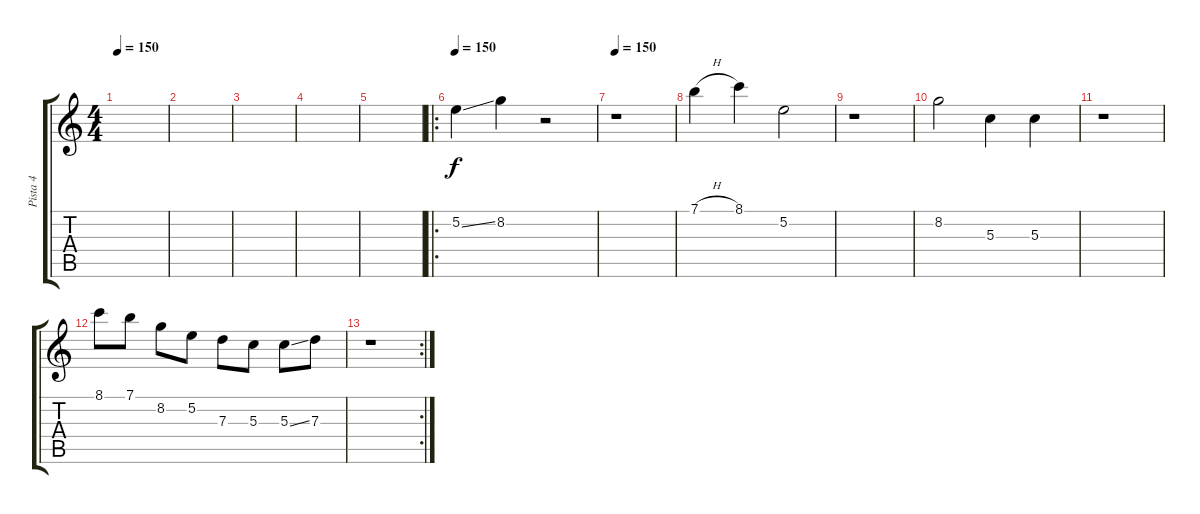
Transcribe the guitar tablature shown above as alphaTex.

\track ("Pista 4" "Pista 4") {instrument acousticguitarnylon}
\staff {score tabs}
\tuning (E4 B3 G3 D3 A2 E2) {hide}
\ts (4 4)
\tempo 150
\clef g2
\ks c
|
|
|
|
|
\ro
\tempo 150
5.2{ss}.4 8.2.4 r.2 |
\tempo 150
r.1 |
7.1{h}.4 8.1.4 5.2.2 |
r.1 |
8.2.2 5.3.4 5.3.4 |
r.1 |
8.1.8 7.1.8 8.2.8 5.2.8 7.3.8 5.3.8 5.3{ss}.8 7.3.8 |
\rc 2
r.1
